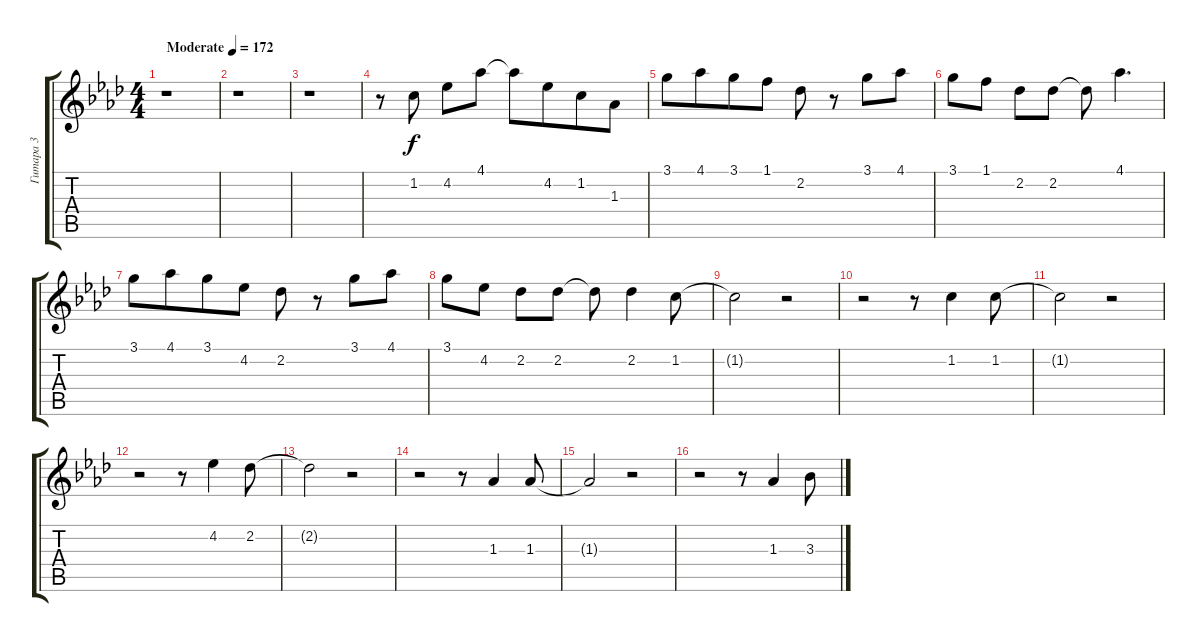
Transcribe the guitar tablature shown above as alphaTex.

\track ("Гитара 3" "Гитара 3") {instrument electricguitarclean}
\staff {score tabs}
\tuning (E4 B3 G3 D3 A2 E2) {hide}
\ts (4 4)
\tempo (172 "Moderate")
\clef g2
\ks ab
r.1{dy f instrument electricguitarclean} |
r.1 |
r.1 |
r.8 1.2.8 4.2.8 4.1.8 4.1{t}.8 4.2.8{beam merge} 1.2.8 1.3.8 |
3.1.8 4.1.8{beam merge} 3.1.8 1.1.8 2.2.8 r.8 3.1.8 4.1.8 |
3.1.8 1.1.8 2.2.8 2.2.8 2.2{t}.8 4.1.4{d} |
3.1.8 4.1.8{beam merge} 3.1.8 4.2.8 2.2.8 r.8 3.1.8 4.1.8 |
3.1.8 4.2.8 2.2.8 2.2.8 2.2{t}.8 2.2.4 1.2.8 |
1.2{t}.2 r.2 |
r.2 r.8 1.2.4 1.2.8 |
1.2{t}.2 r.2 |
r.2 r.8 4.2.4 2.2.8 |
2.2{t}.2 r.2 |
r.2 r.8 1.3.4 1.3.8 |
1.3{t}.2 r.2 |
r.2 r.8 1.3.4 3.3.8
